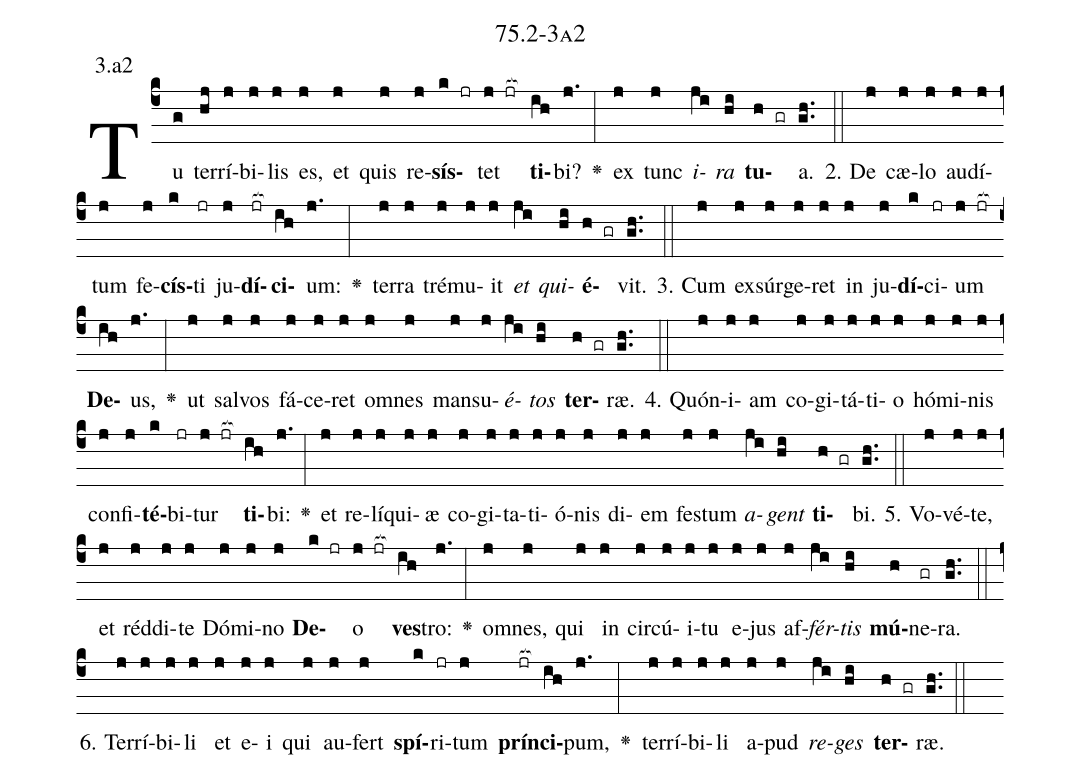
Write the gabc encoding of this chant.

name: 75.2-3a2;
annotation: 3.a2;
%%
(c4)Tu(g) ter(hj)rí(j)bi(j)lis(j) es,(j) et(j) quis(j) re(j)<b>sís</b>(k jr)tet(j jr[ocb:1{]) <b>ti</b>(ih[ocb:0}])bi?(j.) <v>\greheightstar</v>(:) ex(j) tunc(j) <i>i</i>(ji)<i>ra</i>(hi) <b>tu</b>(h gr)a.(gh..) (::)
2. De(j) cæ(j)lo(j) au(j)dí(j)tum(j) fe(j)<b>cís</b>(k)ti(jr) ju(j)<b>dí</b>(jr[ocb:1{])<b>ci</b>(ih[ocb:0}])um:(j.) <v>\greheightstar</v>(:) ter(j)ra(j) tré(j)mu(j)it(j) <i>et</i>(ji) <i>qui</i>(hi)<b>é</b>(h gr)vit.(gh..) (::)
3. Cum(j) ex(j)súr(j)ge(j)ret(j) in(j) ju(j)<b>dí</b>(k)ci(jr)um(j jr[ocb:1{]) <b>De</b>(ih[ocb:0}])us,(j.) <v>\greheightstar</v>(:) ut(j) sal(j)vos(j) fá(j)ce(j)ret(j) om(j)nes(j) man(j)su(j)<i>é</i>(ji)<i>tos</i>(hi) <b>ter</b>(h gr)ræ.(gh..) (::)
4. Quón(j)i(j)am(j) co(j)gi(j)tá(j)ti(j)o(j) hó(j)mi(j)nis(j) con(j)fi(j)<b>té</b>(k)bi(jr)tur(j jr[ocb:1{]) <b>ti</b>(ih[ocb:0}])bi:(j.) <v>\greheightstar</v>(:) et(j) re(j)lí(j)qui(j)æ(j) co(j)gi(j)ta(j)ti(j)ó(j)nis(j) di(j)em(j) fes(j)tum(j) <i>a</i>(ji)<i>gent</i>(hi) <b>ti</b>(h gr)bi.(gh..) (::)
5. Vo(j)vé(j)te,(j) et(j) réd(j)di(j)te(j) Dó(j)mi(j)no(j) <b>De</b>(k jr)o(j jr[ocb:1{]) <b>ves</b>(ih[ocb:0}])tro:(j.) <v>\greheightstar</v>(:) om(j)nes,(j) qui(j) in(j) cir(j)cú(j)i(j)tu(j) e(j)jus(j) af(j)<i>fér</i>(ji)<i>tis</i>(hi) <b>mú</b>(h)ne(gr)ra.(gh..) (::)
6. Ter(j)rí(j)bi(j)li(j) et(j) e(j)i(j) qui(j) au(j)fert(j) <b>spí</b>(k)ri(jr)tum(j) <b>prín</b>(jr[ocb:1{])<b>ci</b>(ih[ocb:0}])pum,(j.) <v>\greheightstar</v>(:) ter(j)rí(j)bi(j)li(j) a(j)pud(j) <i>re</i>(ji)<i>ges</i>(hi) <b>ter</b>(h gr)ræ.(gh..) (::)
